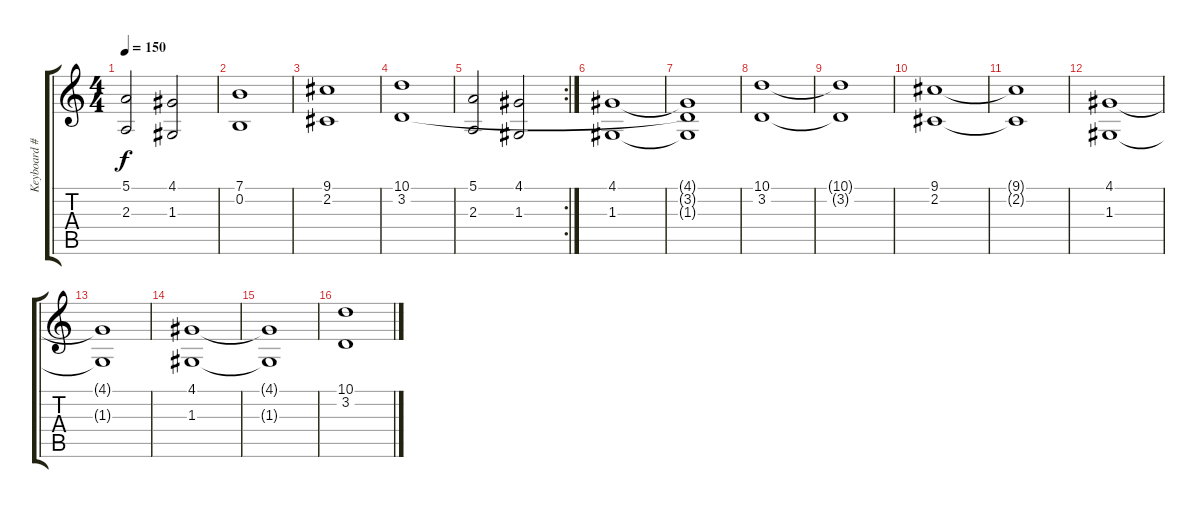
\track ("Keyboard #1" "Keyboard #") {instrument choiraahs}
\staff {score tabs}
\tuning (E4 B3 G3 D3 A2 E2) {hide}
\ts (4 4)
\tempo 150
\clef g2
\ks c
(5.1 2.3).2{dy f} (4.1 1.3).2 |
(7.1 0.2).1 |
(9.1 2.2).1 |
(10.1 3.2).1 |
\rc 2
(5.1 2.3).2 (4.1 1.3).2 |
(4.1 1.3).1 |
(4.1{t} 3.2{t} 1.3{t}).1 |
(10.1 3.2).1 |
(10.1{t} 3.2{t}).1 |
(9.1 2.2).1 |
(9.1{t} 2.2{t}).1 |
(4.1 1.3).1 |
(4.1{t} 1.3{t}).1 |
(4.1 1.3).1 |
(4.1{t} 1.3{t}).1 |
(10.1 3.2).1
